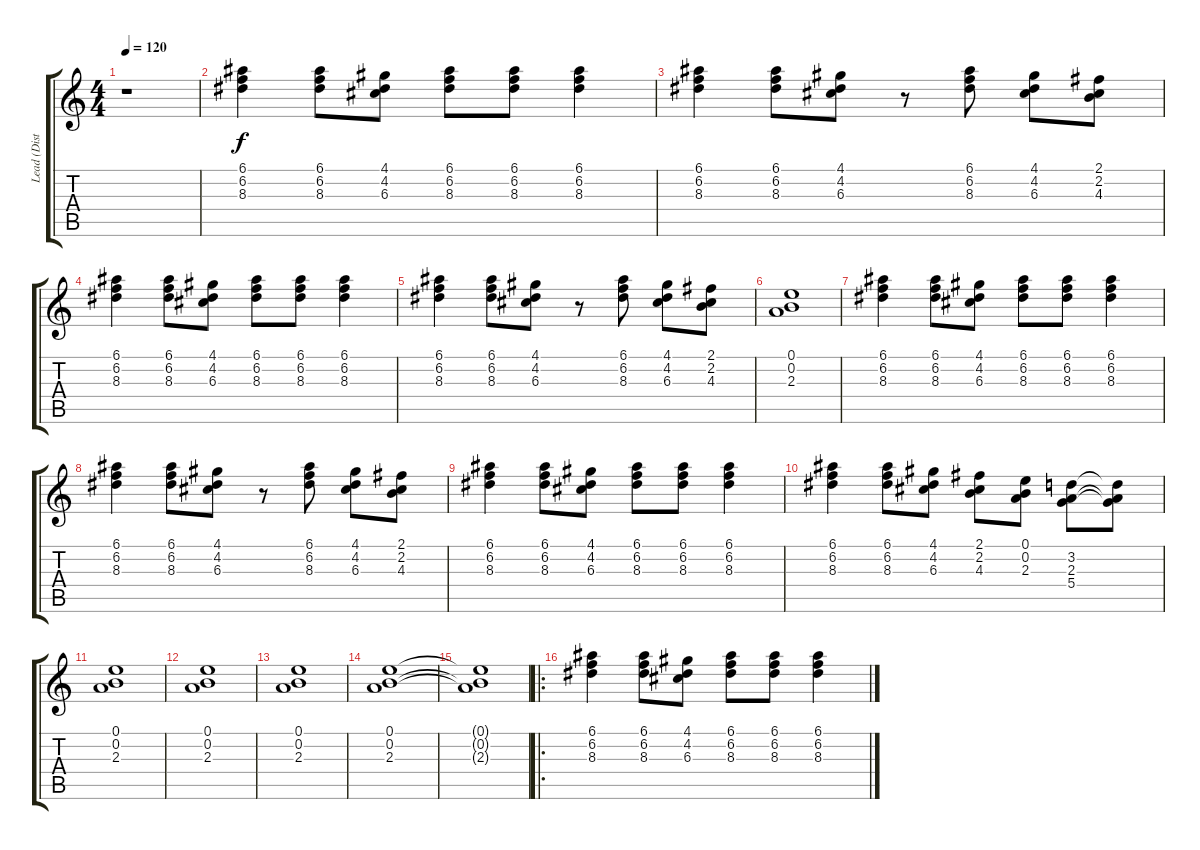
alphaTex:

\track ("Lead (Distortion)" "Lead (Dist") {instrument distortionguitar}
\staff {score tabs}
\tuning (E4 B3 G3 D3 A2 E2) {hide}
\ts (4 4)
\tempo 120
\clef g2
\ks c
r.1{dy f instrument distortionguitar} |
(6.1 6.2 8.3).4 (6.1 6.2 8.3).8 (4.1 4.2 6.3).8 (6.1 6.2 8.3).8 (6.1 6.2 8.3).8 (6.1 6.2 8.3).4 |
(6.1 6.2 8.3).4 (6.1 6.2 8.3).8 (4.1 4.2 6.3).8 r.8 (6.1 6.2 8.3).8 (4.1 4.2 6.3).8 (2.1 2.2 4.3).8 |
(6.1 6.2 8.3).4 (6.1 6.2 8.3).8 (4.1 4.2 6.3).8 (6.1 6.2 8.3).8 (6.1 6.2 8.3).8 (6.1 6.2 8.3).4 |
(6.1 6.2 8.3).4 (6.1 6.2 8.3).8 (4.1 4.2 6.3).8 r.8 (6.1 6.2 8.3).8 (4.1 4.2 6.3).8 (2.1 2.2 4.3).8 |
(0.1 0.2 2.3).1 |
(6.1 6.2 8.3).4 (6.1 6.2 8.3).8 (4.1 4.2 6.3).8 (6.1 6.2 8.3).8 (6.1 6.2 8.3).8 (6.1 6.2 8.3).4 |
(6.1 6.2 8.3).4 (6.1 6.2 8.3).8 (4.1 4.2 6.3).8 r.8 (6.1 6.2 8.3).8 (4.1 4.2 6.3).8 (2.1 2.2 4.3).8 |
(6.1 6.2 8.3).4 (6.1 6.2 8.3).8 (4.1 4.2 6.3).8 (6.1 6.2 8.3).8 (6.1 6.2 8.3).8 (6.1 6.2 8.3).4 |
(6.1 6.2 8.3).4 (6.1 6.2 8.3).8 (4.1 4.2 6.3).8 (2.1 2.2 4.3).8 (0.1 0.2 2.3).8 (3.2 2.3 5.4).8 (3.2{t} 2.3{t} 5.4{t}).8 |
(0.1 0.2 2.3).1 |
(0.1 0.2 2.3).1 |
(0.1 0.2 2.3).1 |
(0.1 0.2 2.3).1 |
(0.1{t} 0.2{t} 2.3{t}).1 |
\ro
(6.1 6.2 8.3).4 (6.1 6.2 8.3).8 (4.1 4.2 6.3).8 (6.1 6.2 8.3).8 (6.1 6.2 8.3).8 (6.1 6.2 8.3).4
